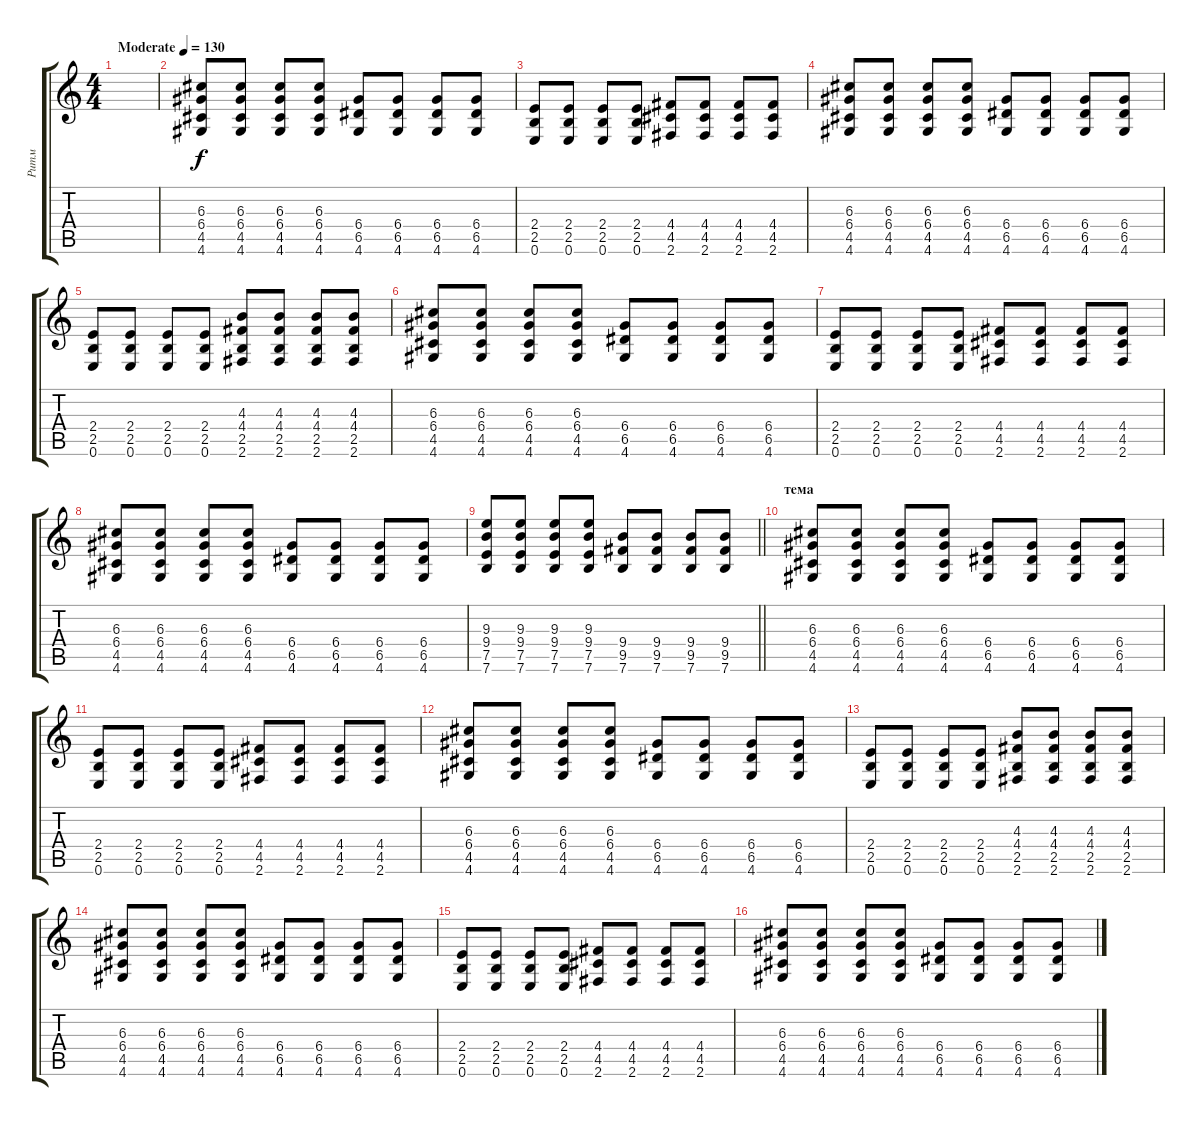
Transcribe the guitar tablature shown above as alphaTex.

\track ("Ритм" "Ритм") {instrument distortionguitar}
\staff {score tabs}
\tuning (E4 B3 G3 D3 A2 E2) {hide}
\ts (4 4)
\tempo (130 "Moderate")
\clef g2
\ks c
|
(6.3 6.4 4.5 4.6).8 (6.3 6.4 4.5 4.6).8 (6.3 6.4 4.5 4.6).8 (6.3 6.4 4.5 4.6).8 (6.4 6.5 4.6).8 (6.4 6.5 4.6).8 (6.4 6.5 4.6).8 (6.4 6.5 4.6).8 |
(2.4 2.5 0.6).8 (2.4 2.5 0.6).8 (2.4 2.5 0.6).8 (2.4 2.5 0.6).8 (4.4 4.5 2.6).8 (4.4 4.5 2.6).8 (4.4 4.5 2.6).8 (4.4 4.5 2.6).8 |
(6.3 6.4 4.5 4.6).8 (6.3 6.4 4.5 4.6).8 (6.3 6.4 4.5 4.6).8 (6.3 6.4 4.5 4.6).8 (6.4 6.5 4.6).8 (6.4 6.5 4.6).8 (6.4 6.5 4.6).8 (6.4 6.5 4.6).8 |
(2.4 2.5 0.6).8 (2.4 2.5 0.6).8 (2.4 2.5 0.6).8 (2.4 2.5 0.6).8 (4.3 4.4 2.5 2.6).8 (4.3 4.4 2.5 2.6).8 (4.3 4.4 2.5 2.6).8 (4.3 4.4 2.5 2.6).8 |
(6.3 6.4 4.5 4.6).8 (6.3 6.4 4.5 4.6).8 (6.3 6.4 4.5 4.6).8 (6.3 6.4 4.5 4.6).8 (6.4 6.5 4.6).8 (6.4 6.5 4.6).8 (6.4 6.5 4.6).8 (6.4 6.5 4.6).8 |
(2.4 2.5 0.6).8 (2.4 2.5 0.6).8 (2.4 2.5 0.6).8 (2.4 2.5 0.6).8 (4.4 4.5 2.6).8 (4.4 4.5 2.6).8 (4.4 4.5 2.6).8 (4.4 4.5 2.6).8 |
(6.3 6.4 4.5 4.6).8 (6.3 6.4 4.5 4.6).8 (6.3 6.4 4.5 4.6).8 (6.3 6.4 4.5 4.6).8 (6.4 6.5 4.6).8 (6.4 6.5 4.6).8 (6.4 6.5 4.6).8 (6.4 6.5 4.6).8 |
\barLineRight lightlight
(9.3 9.4 7.5 7.6).8 (9.3 9.4 7.5 7.6).8 (9.3 9.4 7.5 7.6).8 (9.3 9.4 7.5 7.6).8 (9.4 9.5 7.6).8 (9.4 9.5 7.6).8 (9.4 9.5 7.6).8 (9.4 9.5 7.6).8 |
\section ("" "тема")
(6.3 6.4 4.5 4.6).8 (6.3 6.4 4.5 4.6).8 (6.3 6.4 4.5 4.6).8 (6.3 6.4 4.5 4.6).8 (6.4 6.5 4.6).8 (6.4 6.5 4.6).8 (6.4 6.5 4.6).8 (6.4 6.5 4.6).8 |
(2.4 2.5 0.6).8 (2.4 2.5 0.6).8 (2.4 2.5 0.6).8 (2.4 2.5 0.6).8 (4.4 4.5 2.6).8 (4.4 4.5 2.6).8 (4.4 4.5 2.6).8 (4.4 4.5 2.6).8 |
(6.3 6.4 4.5 4.6).8 (6.3 6.4 4.5 4.6).8 (6.3 6.4 4.5 4.6).8 (6.3 6.4 4.5 4.6).8 (6.4 6.5 4.6).8 (6.4 6.5 4.6).8 (6.4 6.5 4.6).8 (6.4 6.5 4.6).8 |
(2.4 2.5 0.6).8 (2.4 2.5 0.6).8 (2.4 2.5 0.6).8 (2.4 2.5 0.6).8 (4.3 4.4 2.5 2.6).8 (4.3 4.4 2.5 2.6).8 (4.3 4.4 2.5 2.6).8 (4.3 4.4 2.5 2.6).8 |
(6.3 6.4 4.5 4.6).8 (6.3 6.4 4.5 4.6).8 (6.3 6.4 4.5 4.6).8 (6.3 6.4 4.5 4.6).8 (6.4 6.5 4.6).8 (6.4 6.5 4.6).8 (6.4 6.5 4.6).8 (6.4 6.5 4.6).8 |
(2.4 2.5 0.6).8 (2.4 2.5 0.6).8 (2.4 2.5 0.6).8 (2.4 2.5 0.6).8 (4.4 4.5 2.6).8 (4.4 4.5 2.6).8 (4.4 4.5 2.6).8 (4.4 4.5 2.6).8 |
(6.3 6.4 4.5 4.6).8 (6.3 6.4 4.5 4.6).8 (6.3 6.4 4.5 4.6).8 (6.3 6.4 4.5 4.6).8 (6.4 6.5 4.6).8 (6.4 6.5 4.6).8 (6.4 6.5 4.6).8 (6.4 6.5 4.6).8
